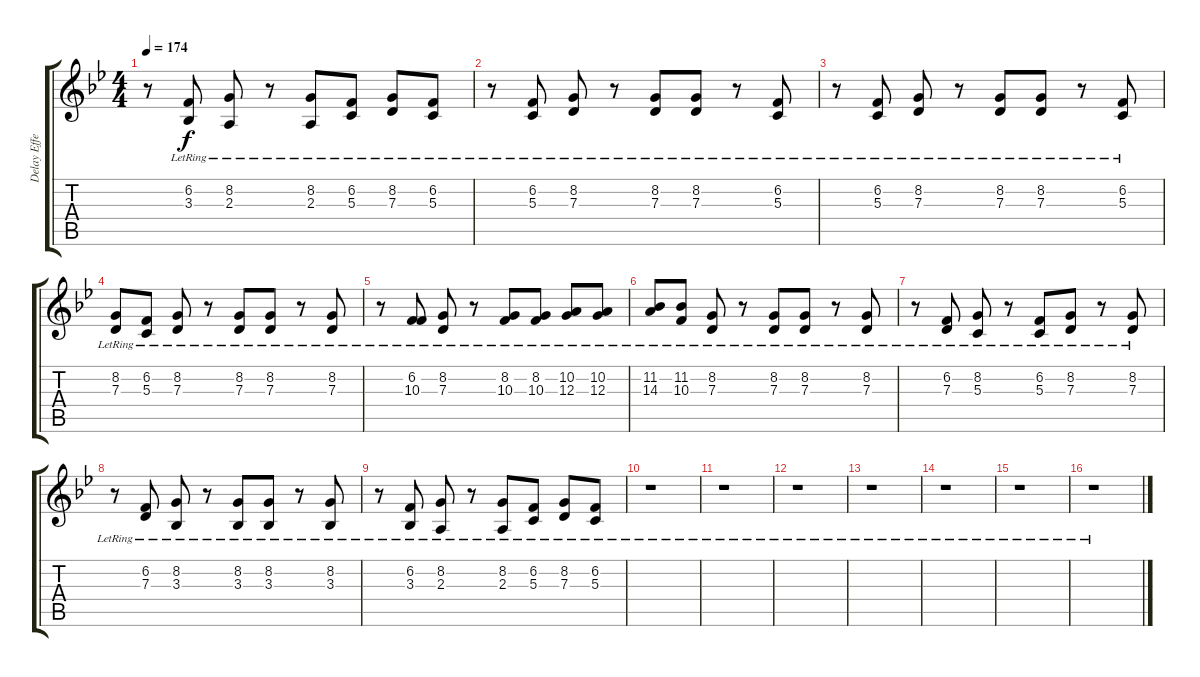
\track ("Delay Effect" "Delay Effe") {instrument pad5bowed}
\staff {score tabs}
\tuning (E4 B3 G3 D3 A2 E2) {hide}
\ts (4 4)
\tempo 174
\clef g2
\ks gminor
r.8{dy f} (6.2{lr} 3.3{lr}).8 (8.2{lr} 2.3{lr}).8 r.8 (8.2{lr} 2.3{lr}).8 (6.2{lr} 5.3{lr}).8 (8.2{lr} 7.3{lr}).8 (6.2{lr} 5.3{lr}).8 |
r.8 (6.2{lr} 5.3{lr}).8 (8.2{lr} 7.3{lr}).8 r.8 (8.2{lr} 7.3{lr}).8 (8.2{lr} 7.3{lr}).8 r.8 (6.2{lr} 5.3{lr}).8 |
r.8 (6.2{lr} 5.3{lr}).8 (8.2{lr} 7.3{lr}).8 r.8 (8.2{lr} 7.3{lr}).8 (8.2{lr} 7.3{lr}).8 r.8 (6.2{lr} 5.3{lr}).8 |
(8.2{lr} 7.3{lr}).8 (6.2{lr} 5.3{lr}).8 (8.2{lr} 7.3{lr}).8 r.8 (8.2{lr} 7.3{lr}).8 (8.2{lr} 7.3{lr}).8 r.8 (8.2{lr} 7.3{lr}).8 |
r.8 (6.2{lr} 10.3{lr}).8 (8.2{lr} 7.3{lr}).8 r.8 (8.2{lr} 10.3{lr}).8 (8.2{lr} 10.3{lr}).8 (10.2{lr} 12.3{lr}).8 (10.2{lr} 12.3{lr}).8 |
(11.2{lr} 14.3{lr}).8 (11.2{lr} 10.3{lr}).8 (8.2{lr} 7.3{lr}).8 r.8 (8.2{lr} 7.3{lr}).8 (8.2{lr} 7.3{lr}).8 r.8 (8.2{lr} 7.3{lr}).8 |
r.8 (6.2{lr} 7.3{lr}).8 (8.2{lr} 5.3{lr}).8 r.8 (6.2{lr} 5.3{lr}).8 (8.2{lr} 7.3{lr}).8 r.8 (8.2{lr} 7.3{lr}).8 |
r.8 (6.2{lr} 7.3{lr}).8 (8.2{lr} 3.3{lr}).8 r.8 (8.2{lr} 3.3{lr}).8 (8.2{lr} 3.3{lr}).8 r.8 (8.2{lr} 3.3{lr}).8 |
r.8 (6.2{lr} 3.3{lr}).8 (8.2{lr} 2.3{lr}).8 r.8 (8.2{lr} 2.3{lr}).8 (6.2{lr} 5.3{lr}).8 (8.2{lr} 7.3{lr}).8 (6.2{lr} 5.3{lr}).8 |
r.1 |
r.1 |
r.1 |
r.1 |
r.1 |
r.1 |
r.1
